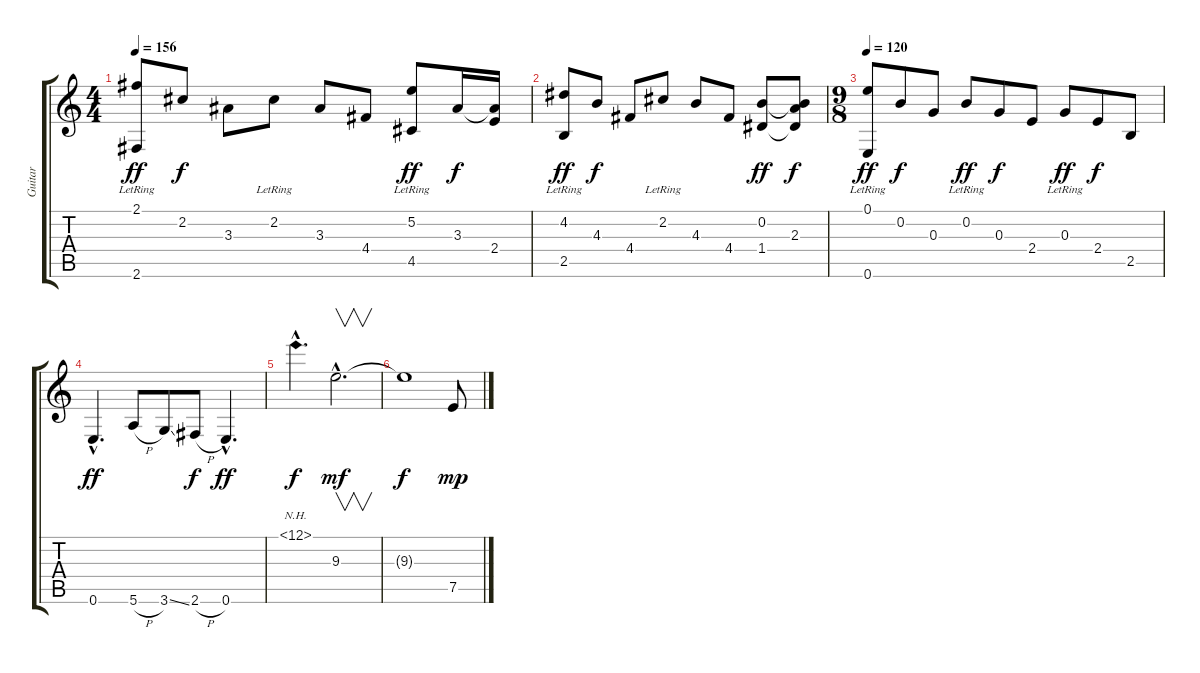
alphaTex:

\track ("Guitar" "Guitar") {instrument acousticguitarnylon}
\staff {score tabs}
\tuning (E4 B3 G3 D3 A2 E2) {hide}
\ts (4 4)
\tempo 156
\clef g2
\ks c
(2.1{lr} 2.6{lr}).8{dy ff} 2.2.8{dy f} 3.3.8 2.2{lr}.8 3.3.8 4.4.8 (5.2{lr} 4.5{lr}).8{dy ff} 3.3.16{dy f} (3.3{t} 2.4).16 |
(4.2{lr} 2.5{lr}).8{dy ff} 4.3.8{dy f} 4.4.8 2.2{lr}.8 4.3.8 4.4.8 (0.2 1.4).8{dy ff} (0.2{t} 2.3 1.4{t}).8{dy f} |
\ts (9 8)
\tempo 120
(0.1{lr} 0.6{lr}).8{dy ff} 0.2.8{dy f} 0.3.8 0.2{lr}.8{dy ff} 0.3.8{dy f} 2.4.8 0.3{lr}.8{dy ff} 2.4.8{dy f} 2.5.8 |
0.6{hac}.4{d dy ff} 5.6{h}.8 3.6{ss}.8 2.6{h}.8{dy f} 0.6{hac}.4{d dy ff} |
12.1{nh hac}.4{d dy f} 9.3{hac}.2{v d dy mf} |
9.3{t}.1{dy f} 7.5.8{dy mp}
